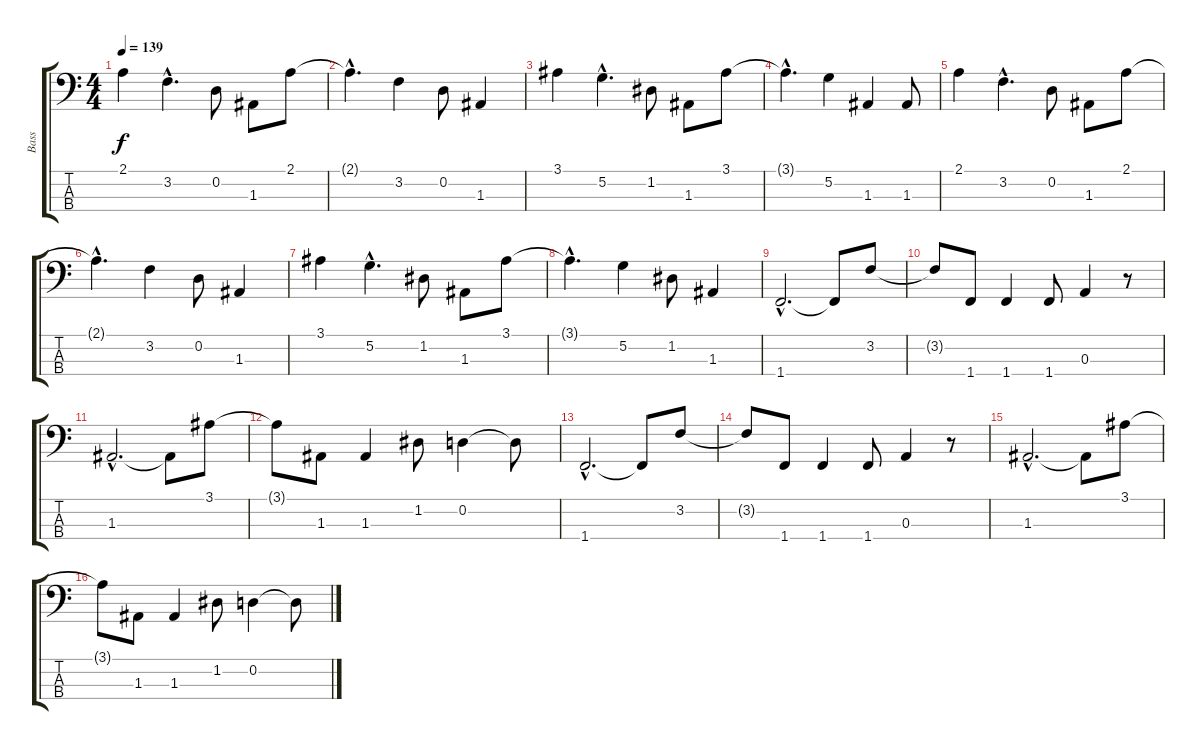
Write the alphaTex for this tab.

\track ("Bass" "Bass") {instrument acousticbass}
\staff {score tabs}
\tuning (G2 D2 A1 E1) {hide}
\ts (4 4)
\tempo 139
\clef f4
\ks c
2.1.4{dy f} 3.2{hac}.4{d} 0.2.8 1.3.8 2.1.8 |
2.1{hac t}.4{d} 3.2.4 0.2.8 1.3.4 |
3.1.4 5.2{hac}.4{d} 1.2.8 1.3.8 3.1.8 |
3.1{hac t}.4{d} 5.2.4 1.3.4 1.3.8 |
2.1.4 3.2{hac}.4{d} 0.2.8 1.3.8 2.1.8 |
2.1{hac t}.4{d} 3.2.4 0.2.8 1.3.4 |
3.1.4 5.2{hac}.4{d} 1.2.8 1.3.8 3.1.8 |
3.1{hac t}.4{d} 5.2.4 1.2.8 1.3.4 |
1.4{hac}.2{d} 1.4{t}.8 3.2.8 |
3.2{t}.8 1.4.8 1.4.4 1.4.8 0.3.4 r.8 |
1.3{hac}.2{d} 1.3{t}.8 3.1.8 |
3.1{t}.8 1.3.8 1.3.4 1.2.8 0.2.4 0.2{t}.8 |
1.4{hac}.2{d} 1.4{t}.8 3.2.8 |
3.2{t}.8 1.4.8 1.4.4 1.4.8 0.3.4 r.8 |
1.3{hac}.2{d} 1.3{t}.8 3.1.8 |
3.1{t}.8 1.3.8 1.3.4 1.2.8 0.2.4 0.2{t}.8
